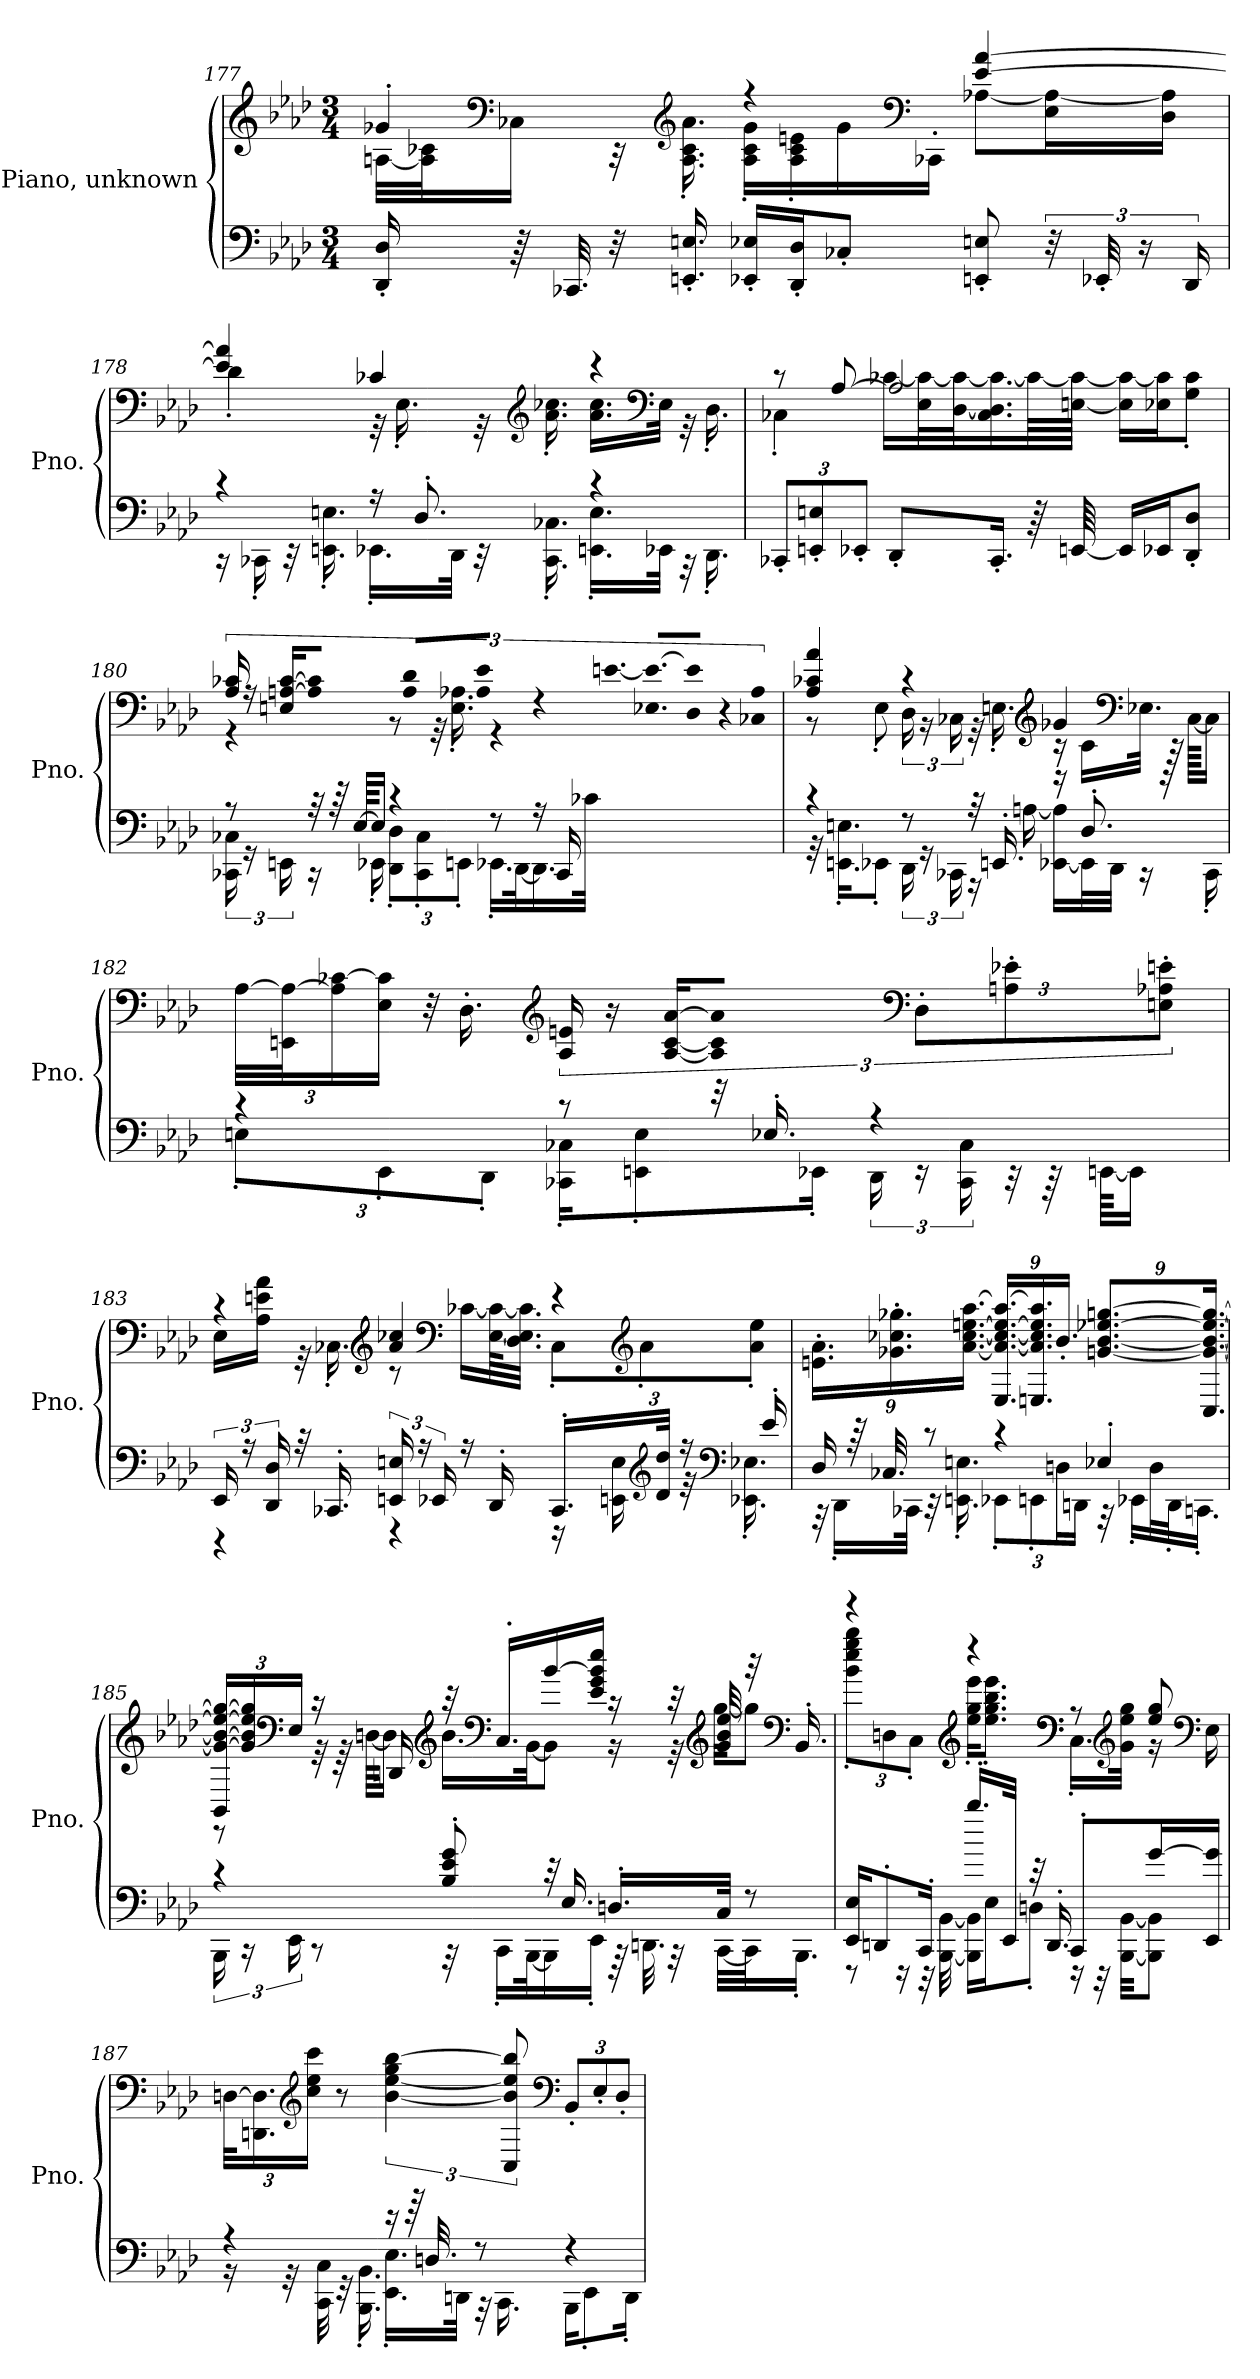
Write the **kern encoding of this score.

**kern	**kern
*part1	*part1
*staff2	*staff1
*I"Piano, unknown	*
*I'Pno.	*
!!LO:LB:g=z
*clefF4	*clefG2
*k[b-e-a-d-]	*k[b-e-a-d-]
*M3/4	*M3/4
=177	=177
*	*^
16DD-/' 16D-/'	4g-X'/	[32An\LLL
.	.	32A\] 32c-X\J
*	*clefF4	*
64r	.	16C-X\JJ
32.CC-X/	.	.
32r	.	32r
*	*clefG2	*
16.EEn/' 16.En/'	.	16.A\' 16.c-\' 16.a-\'
16EE-X/' 16E-X/'LL	4r	16A\' 16c-\' 16g-\'LL
16DD-/' 16D-/'J	.	16A\' 16c-\' 16en\'
8C-X'/J	.	16g-\
*	*clefF4	*
.	.	16CC-X'\JJ
8EEn/' 8En/'	[4e/ [4a-/	[8A-X\L
48r	.	16E-\ 16A-\_L
48EE-X'/	.	.
24r	.	.
.	.	16D-\ 16A-\]JJ
24DD-/	.	.
!!LO:LB:g=z	!!
=178	=178	=178
*^	*	*
4r	16r	4e/] 4a-/]	4d-'\
.	16CC-X'\	.	.
.	32r	.	.
.	16.EEn\' 16.En\'	.	.
16r	16.EE-X'\LL	4c-X/	32r
.	.	.	16.E-'\
8.D-'/	.	.	.
.	32DD-\JJk	.	.
.	32r	.	32r
*	*	*clefG2	*
.	16.CC-\' 16.C-X\'	.	16.a-\' 16.cc-X\'
4r	16.EEn\' 16.E\'LL	4r	16.a-\ 16.cc-\LL
*	*	*clefF4	*
.	32EE-X\JJk	.	32E-\JJk
.	32r	.	32r
.	16.DD-'\	.	16.D-'\
*v	*v	*	*
=179	=179	=179
*Xbrackettup	*	*
12CC-X'/L	8r	4C-X'\
12EEn/' 12En/'	.	.
.	[8A-/	.
12EE-X'/J	.	.
8DD-'/L	2A-/]	[16c-X\LL
.	.	32E-\ 32c-\_L
.	.	[32D-\ 32c-\_J
16.CC-'/Jk	.	16.C-\ 16.D-\] 16.c-\_
64r	.	64c-\LL_
[64EEn/	.	[64En\ 64c-\_JJJJ
16EE/LL]	.	16E\] 16c-\_LL
16EE-X/J	.	16E-X\ 16c-\]J
8DD-/' 8D-/'J	.	8G\' 8c-\'J
!!LO:PB:g=z	!!
=180	=180	=180
*^	*	*
*	*brackettup	*	*
8r	24CC-X\ 24C-X\	24A-/ 24c-X/	4r
.	24r	24r	.
.	24EEn\	24En/ [24An/ [24c-/KL	.
32r	16r	8A/] 8c-/]J	.
64r	.	.	.
[64E-/KKLL	.	.	.
16E-/JJ]	16EE-X'\	.	.
*	*Xbrackettup	*	*
4r	12DD-\' 12D-\'L	16A/ 16d-/LL	8r
.	.	16A/ 16e-/JJ	.
.	12CC-\' 12C-\'	.	.
.	.	32r	32r
.	.	[16.en/	16.E\' 16.A-X\'
.	12EEn'\J	.	.
8r	16.EE-X'\LL	16.E-X/ 16.e/_LL	4r
.	[32DD-\K	32D-/ 32e/]JJk	.
16r	16.DD-\]	16r	.
16CC-/	.	16C-X/ 16A-/	.
.	32c-X\JJk	.	.
!!LO:LB:g=z	!!
=181	=181	=181	=181
4r	32r	4A-/ 4c-X/ 4a-/	8r
.	16.EEn\' 16.En\'KL	.	.
.	8EE-X'\J	.	8E-'\
*	*brackettup	*	*
8r	24DD-\	4r	24D-\
.	24r	.	24r
.	24CC-X\	.	24C-X\
32r	16r	.	32r
16.EEn'/	.	.	16.En'\
.	[16An\	.	.
*	*	*clefG2	*
16r	[16EE-X\ 16A\]LL	4g-X/	16r
8.D-'/	32EE-\L]	.	16c-\LL
.	32DD-\JJJ	.	.
*	*	*clefF4	*
.	16r	.	32.E-X\JJk
.	.	.	128r
.	.	.	[128C-\KKKLL
.	16CC-'\	.	16C-\JJ]
*	*	*v	*v
!!LO:LB:g=z
=182	=182	=182
*	*Xbrackettup	*Xbrackettup
4r	12En'\L	[48A-\LLL
.	.	48EEn\ 48A-\_J
.	.	24A-\] [24c-X\
.	12EE-'\	24E-\ 24c-\]JJ
.	.	32r
.	.	16.D-'\
.	12DD-'\J	.
*	*	*clefG2
*	*	*brackettup
8r	16CC-X\' 16C-X\'KL	24A-/ 24en/
.	.	24r
.	8EEn\' 8E\'	.
.	.	[24A-/ [24c-/ [24a-/KL
32r	.	8A-/] 8c-/] 8a-/]J
16.E-X'/	.	.
.	16EE-X'\Jk	.
*	*	*clefF4
*	*brackettup	*Xbrackettup
4r	24DD-\	12D-'\L
.	24r	.
.	24CC-\ 24C-\	12An\' 12e-X\'
.	32r	.
.	64r	.
.	.	12En\' 12A-X\' 12en\'J
.	[64EEn\KKLL	.
.	16EE\JJ]	.
!!LO:LB:g=z
=183	=183	=183
*	*	*^
24EE-/	4r	4r	16E-\LL
24r	.	.	.
.	.	.	16A-\ 16en\ 16a-\JJ
24DD-/ 24D-/	.	.	.
32r	.	.	32r
16.CC-X'/	.	.	16.C-X'\
*	*	*clefG2	*
24EEn/ 24En/	4r	4a-/ 4cc-X/	8r
24r	.	.	.
24EE-X/	.	.	.
*	*	*clefF4	*
16r	.	.	[16c-X\LL
16DD-'/	.	.	[64E-\ 64c-\_KL
.	.	.	32.D-\ 32.E-\] 32.c-\]JJJ
16.CC-'/LL	16r	4r	12C-'\L
.	16EEn\ 16E\	.	.
*	*	*clefG2	*
.	.	.	12a-'\
*clefG2	*	*	*
32d-/ 32dd-/JJk	.	.	.
16r	32r	.	.
*clefF4	*	*	*
.	16.EE-X\' 16.E-X\'	.	.
.	.	.	12a-\' 12ee-\'J
16e-'/	.	.	.
*	*	*v	*v
!!LO:LB:g=z
=184	=184	=184
16D-/	32r	18.en\' 18.a-\'LL
.	16DD-'\LL	.
64r	.	.
32.C-X/	.	.
.	.	18.g-X\' 18.cc-X\' 18.gg-X\'
.	32CC-X\JJk	.
8r	32r	.
.	16.EEn\' 16.En\'	.
.	.	[18.a-\ [18.cc-\ [18.een\ [18.aa-\JJ
*	*Xbrackettup	*
4r	12EE-X'\L	18.E-/ 18.a-/_ 18.cc-/_ 18.ee/_ 18.aa-/_LL
.	12EEn'\	18.En/ 18.a-/] 18.cc-/] 18.ee/] 18.aa-/]
.	24Dn\L	18.b-'/JJ
.	24DDn\JJ	.
4E-X'/	32r	[9.gn/ [9.b-/ [9.ee-X/ [9.ggn/L
.	16EE-X'\LL	.
.	32D\L	.
.	32DD'\J	.
.	16.CCn'\JJ	.
.	.	18.C/ 18.g/_ 18.b-/_ 18.ee-/_ 18.gg/_Jk
!!LO:LB:g=z
=185	=185	=185
*	*brackettup	*
*	*	*^
4r	24BBB-\	24BB-/ 24g/_ 24b-/_ 24ee-/_ 24gg/_LL	8r
.	24r	24g/] 24b-/] 24ee-/] 24gg/]	.
*	*	*clefF4	*
.	24EE-\	24E-/JJ	.
.	8r	16r	32r
.	.	.	64r
.	.	.	[64Dn\KKLL
.	.	16DDn/	16D\JJ]
*	*	*clefG2	*
8B-/' 8e-/' 8g/'	32r	32r	16.b-\LL
*	*	*clefF4	*
.	16CC'\LL	16.C'/LL	.
.	[32BBB-\K	.	[32BB-\JK
32r	16BBB-\]	[16b-/	8BB-\J]
16.E-/	.	.	.
.	16EE-'\JJ	16e-/ 16g/ 16b-/] 16ee-/JJ	.
16.Dn'/LL	64r	16r	16r
.	32.DDn\	.	.
.	32r	32r	32r
*	*	*clefG2	*
32C/JJk	[32CC\LLL	32g/ 32b-/ 32ee-/	[32gg\KKL
8r	32CC\J]	32r	8gg\J]
*	*	*clefF4	*
.	16.BBB-'\JJ	16.BB-'/	.
!!LO:PB:g=z	!!
=186	=186	=186	=186
16EE-/ 16E-/KL	8r	4r	12b-\' 12ee-\' 12gg\' 12bb-\'L
8DDn'/	.	.	.
.	.	.	12Dn\
.	16r	.	.
.	.	.	12C'\J
16CC'/Jk	32r	.	.
.	[32BBB-\ [32BB-\	.	.
*	*	*clefG2	*
16.bb-'/LL	16BBB-\] 16BB-\]LL	4r	16ee-\' 16gg\' 16eee-\'KL
.	16E-\J	.	8.ee-\' 8.gg\' 8.bb-\' 8.eee-\'J
32EE-/JJk	.	.	.
32r	8Dn'\J	.	.
16.DD'/	.	.	.
*	*	*clefF4	*
8CC'/L	16r	8r	16.C'\LL
.	32r	.	.
*	*	*clefG2	*
.	[32BBB-\ [32BB-\KKL	.	32g\ 32ee-\ 32gg\JJk
[16g/L	8BBB-\] 8BB-\]J	8ee-/ 8gg/	16r
*	*	*clefF4	*
16EE-/ 16g/]JJ	.	.	16E-\
*	*	*v	*v
!!LO:LB:g=z
=187	=187	=187
4r	16r	[48Dn\KLL
.	.	24.DDn\ 24.D\]
.	32r	.
*	*	*clefG2
.	.	24cc\ 24ee-\ 24ccc\JJ
.	32CC\ 32C\	.
.	32r	8r
.	16.BBB-\' 16.BB-\'	.
*	*	*brackettup
16r	16.EE-\' 16.E-\'LL	[6b-\ [6ee-\ 6gg\ [6bb-\
64r	.	.
32.Dn/	.	.
.	32DDn\JJk	.
8r	32r	.
.	16.CC\	.
.	.	12C/ 12b-/] 12ee-/] 12bb-/]
*	*	*clefF4
*	*	*Xbrackettup
4r	16BBB-\KL	12BB-'/L
.	8EE-'\	.
.	.	12E-'/
.	.	12D'/J
.	16DD'\Jk	.
*v	*v	*
=	=
*-	*-
